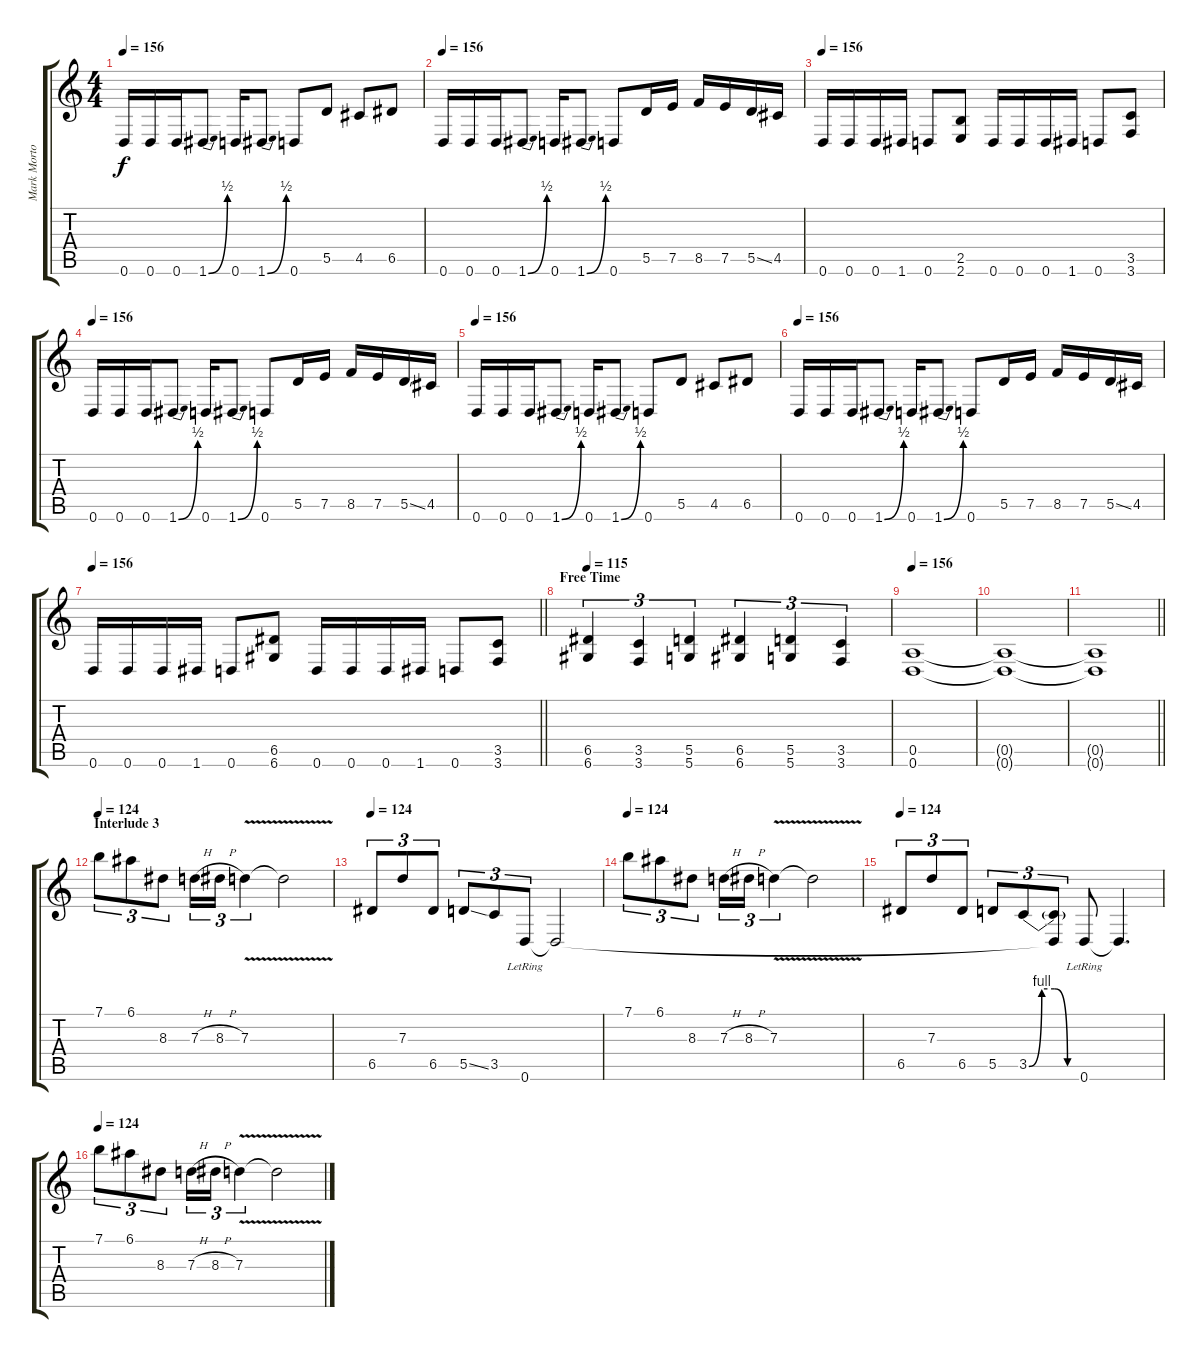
\track ("Mark Morton - Rhythm" "Mark Morto") {instrument distortionguitar}
\staff {score tabs}
\tuning (E4 B3 G3 D3 A2 D2) {hide}
\ts (4 4)
\tempo 156
\clef g2
\ks c
0.6.16{dy f} 0.6.16 0.6.16 1.6{be (bend 0 0 60 2)}.8 0.6.16 1.6{be (bend 0 0 60 2)}.8 0.6.8 5.5.8 4.5.8 6.5.8 |
\tempo 156
0.6.16 0.6.16 0.6.16 1.6{be (bend 0 0 60 2)}.8 0.6.16 1.6{be (bend 0 0 60 2)}.8 0.6.8 5.5.16 7.5.16 8.5.16 7.5.16 5.5{ss}.16 4.5.16 |
\tempo 156
0.6.16 0.6.16 0.6.16 1.6.16 0.6.8 (2.5 2.6).8 0.6.16 0.6.16 0.6.16 1.6.16 0.6.8 (3.5 3.6).8 |
\tempo 156
0.6.16 0.6.16 0.6.16 1.6{be (bend 0 0 60 2)}.8 0.6.16 1.6{be (bend 0 0 60 2)}.8 0.6.8 5.5.16 7.5.16 8.5.16 7.5.16 5.5{ss}.16 4.5.16 |
\tempo 156
0.6.16 0.6.16 0.6.16 1.6{be (bend 0 0 60 2)}.8 0.6.16 1.6{be (bend 0 0 60 2)}.8 0.6.8 5.5.8 4.5.8 6.5.8 |
\tempo 156
0.6.16 0.6.16 0.6.16 1.6{be (bend 0 0 60 2)}.8 0.6.16 1.6{be (bend 0 0 60 2)}.8 0.6.8 5.5.16 7.5.16 8.5.16 7.5.16 5.5{ss}.16 4.5.16 |
\tempo 156
\barLineRight lightlight
0.6.16 0.6.16 0.6.16 1.6.16 0.6.8 (6.5 6.6).8 0.6.16 0.6.16 0.6.16 1.6.16 0.6.8 (3.5 3.6).8 |
\section ("" "Free Time")
\tempo 156
\tempo 115
(6.5 6.6).4{tu (3 2)} (3.5 3.6).4{tu (3 2)} (5.5 5.6).4{tu (3 2)} (6.5 6.6).4{tu (3 2)} (5.5 5.6).4{tu (3 2)} (3.5 3.6).4{tu (3 2)} |
\tempo 156
(0.5 0.6).1 |
(0.5{t} 0.6{t}).1 |
\barLineRight lightlight
(0.5{t} 0.6{t}).1 |
\section ("" "Interlude 3")
\tempo 124
7.1.8{tu (3 2)} 6.1.8{tu (3 2)} 8.3.8{tu (3 2)} 7.3{h}.16{tu (3 2)} 8.3{h}.16{tu (3 2)} 7.3{v}.4{tu (3 2)} 7.3{t}.2 |
\tempo 124
6.5.8{tu (3 2)} 7.3.8{tu (3 2)} 6.5.8{tu (3 2)} 5.5{ss}.8{tu (3 2)} 3.5.8{tu (3 2)} 0.6{lr}.8{tu (3 2)} 0.6{t}.2 |
\tempo 124
7.1.8{tu (3 2)} 6.1.8{tu (3 2)} 8.3.8{tu (3 2)} 7.3{h}.16{tu (3 2)} 8.3{h}.16{tu (3 2)} 7.3{v}.4{tu (3 2)} 7.3{t}.2 |
\tempo 124
6.5.8{tu (3 2)} 7.3.8{tu (3 2)} 6.5.8{tu (3 2)} 5.5.8{tu (3 2)} 3.5{be (custom 0 0 15 4 30 4 45 0 60 0)}.8{tu (3 2)} (3.5{t} 0.6{t}).8{tu (3 2)} 0.6{lr}.8 0.6{t}.4{d} |
\tempo 124
7.1.8{tu (3 2)} 6.1.8{tu (3 2)} 8.3.8{tu (3 2)} 7.3{h}.16{tu (3 2)} 8.3{h}.16{tu (3 2)} 7.3{v}.4{tu (3 2)} 7.3{t}.2
